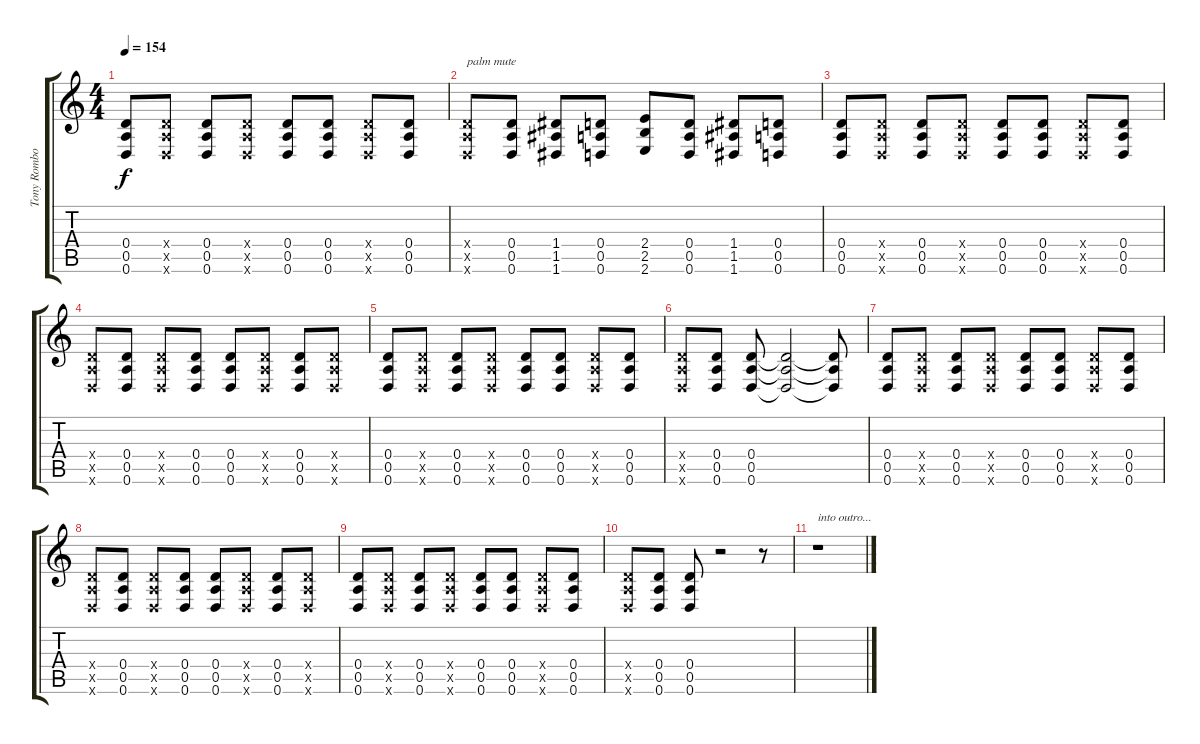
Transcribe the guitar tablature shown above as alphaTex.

\track ("Tony Rombola" "Tony Rombo") {instrument distortionguitar}
\staff {score tabs}
\tuning (E4 B3 G3 D3 A2 D2) {hide}
\ts (4 4)
\tempo 154
\clef g2
\ks c
(0.4 0.5 0.6).8{dy f} (0.4{x} 0.5{x} 0.6{x}).8 (0.4 0.5 0.6).8 (0.4{x} 0.5{x} 0.6{x}).8 (0.4 0.5 0.6).8 (0.4 0.5 0.6).8 (0.4{x} 0.5{x} 0.6{x}).8 (0.4 0.5 0.6).8 |
(0.4{x} 0.5{x} 0.6{x}).8{txt "palm mute"} (0.4 0.5 0.6).8 (1.4 1.5 1.6).8 (0.4 0.5 0.6).8 (2.4 2.5 2.6).8 (0.4 0.5 0.6).8 (1.4 1.5 1.6).8 (0.4 0.5 0.6).8 |
(0.4 0.5 0.6).8 (0.4{x} 0.5{x} 0.6{x}).8 (0.4 0.5 0.6).8 (0.4{x} 0.5{x} 0.6{x}).8 (0.4 0.5 0.6).8 (0.4 0.5 0.6).8 (0.4{x} 0.5{x} 0.6{x}).8 (0.4 0.5 0.6).8 |
(0.4{x} 0.5{x} 0.6{x}).8 (0.4 0.5 0.6).8 (0.4{x} 0.5{x} 0.6{x}).8 (0.4 0.5 0.6).8 (0.4 0.5 0.6).8 (0.4{x} 0.5{x} 0.6{x}).8 (0.4 0.5 0.6).8 (0.4{x} 0.5{x} 0.6{x}).8 |
(0.4 0.5 0.6).8 (0.4{x} 0.5{x} 0.6{x}).8 (0.4 0.5 0.6).8 (0.4{x} 0.5{x} 0.6{x}).8 (0.4 0.5 0.6).8 (0.4 0.5 0.6).8 (0.4{x} 0.5{x} 0.6{x}).8 (0.4 0.5 0.6).8 |
(0.4{x} 0.5{x} 0.6{x}).8 (0.4 0.5 0.6).8 (0.4 0.5 0.6).8 (0.4{t} 0.5{t} 0.6{t}).2 (0.4{t} 0.5{t} 0.6{t}).8 |
(0.4 0.5 0.6).8 (0.4{x} 0.5{x} 0.6{x}).8 (0.4 0.5 0.6).8 (0.4{x} 0.5{x} 0.6{x}).8 (0.4 0.5 0.6).8 (0.4 0.5 0.6).8 (0.4{x} 0.5{x} 0.6{x}).8 (0.4 0.5 0.6).8 |
(0.4{x} 0.5{x} 0.6{x}).8 (0.4 0.5 0.6).8 (0.4{x} 0.5{x} 0.6{x}).8 (0.4 0.5 0.6).8 (0.4 0.5 0.6).8 (0.4{x} 0.5{x} 0.6{x}).8 (0.4 0.5 0.6).8 (0.4{x} 0.5{x} 0.6{x}).8 |
(0.4 0.5 0.6).8 (0.4{x} 0.5{x} 0.6{x}).8 (0.4 0.5 0.6).8 (0.4{x} 0.5{x} 0.6{x}).8 (0.4 0.5 0.6).8 (0.4 0.5 0.6).8 (0.4{x} 0.5{x} 0.6{x}).8 (0.4 0.5 0.6).8 |
(0.4{x} 0.5{x} 0.6{x}).8 (0.4 0.5 0.6).8 (0.4 0.5 0.6).8 r.2 r.8 |
r.1{txt "into outro..."}
